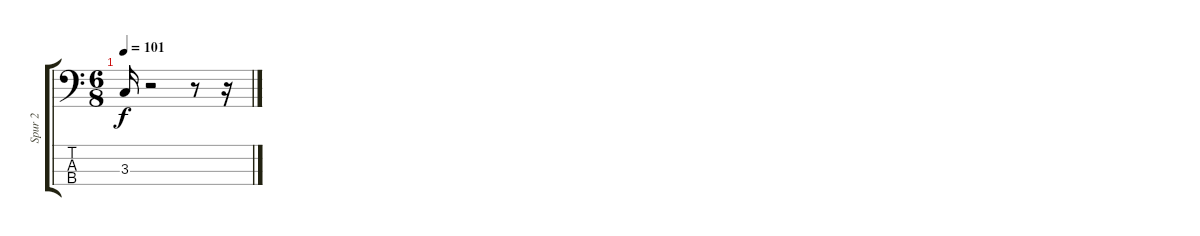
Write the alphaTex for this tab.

\track ("Spur 2" "Spur 2") {instrument electricbassfinger}
\staff {score tabs}
\tuning (G2 D2 A1 E1) {hide}
\ts (6 8)
\tempo 101
\clef f4
\ks c
3.3{t}.16{dy f} r.2 r.8 r.16
